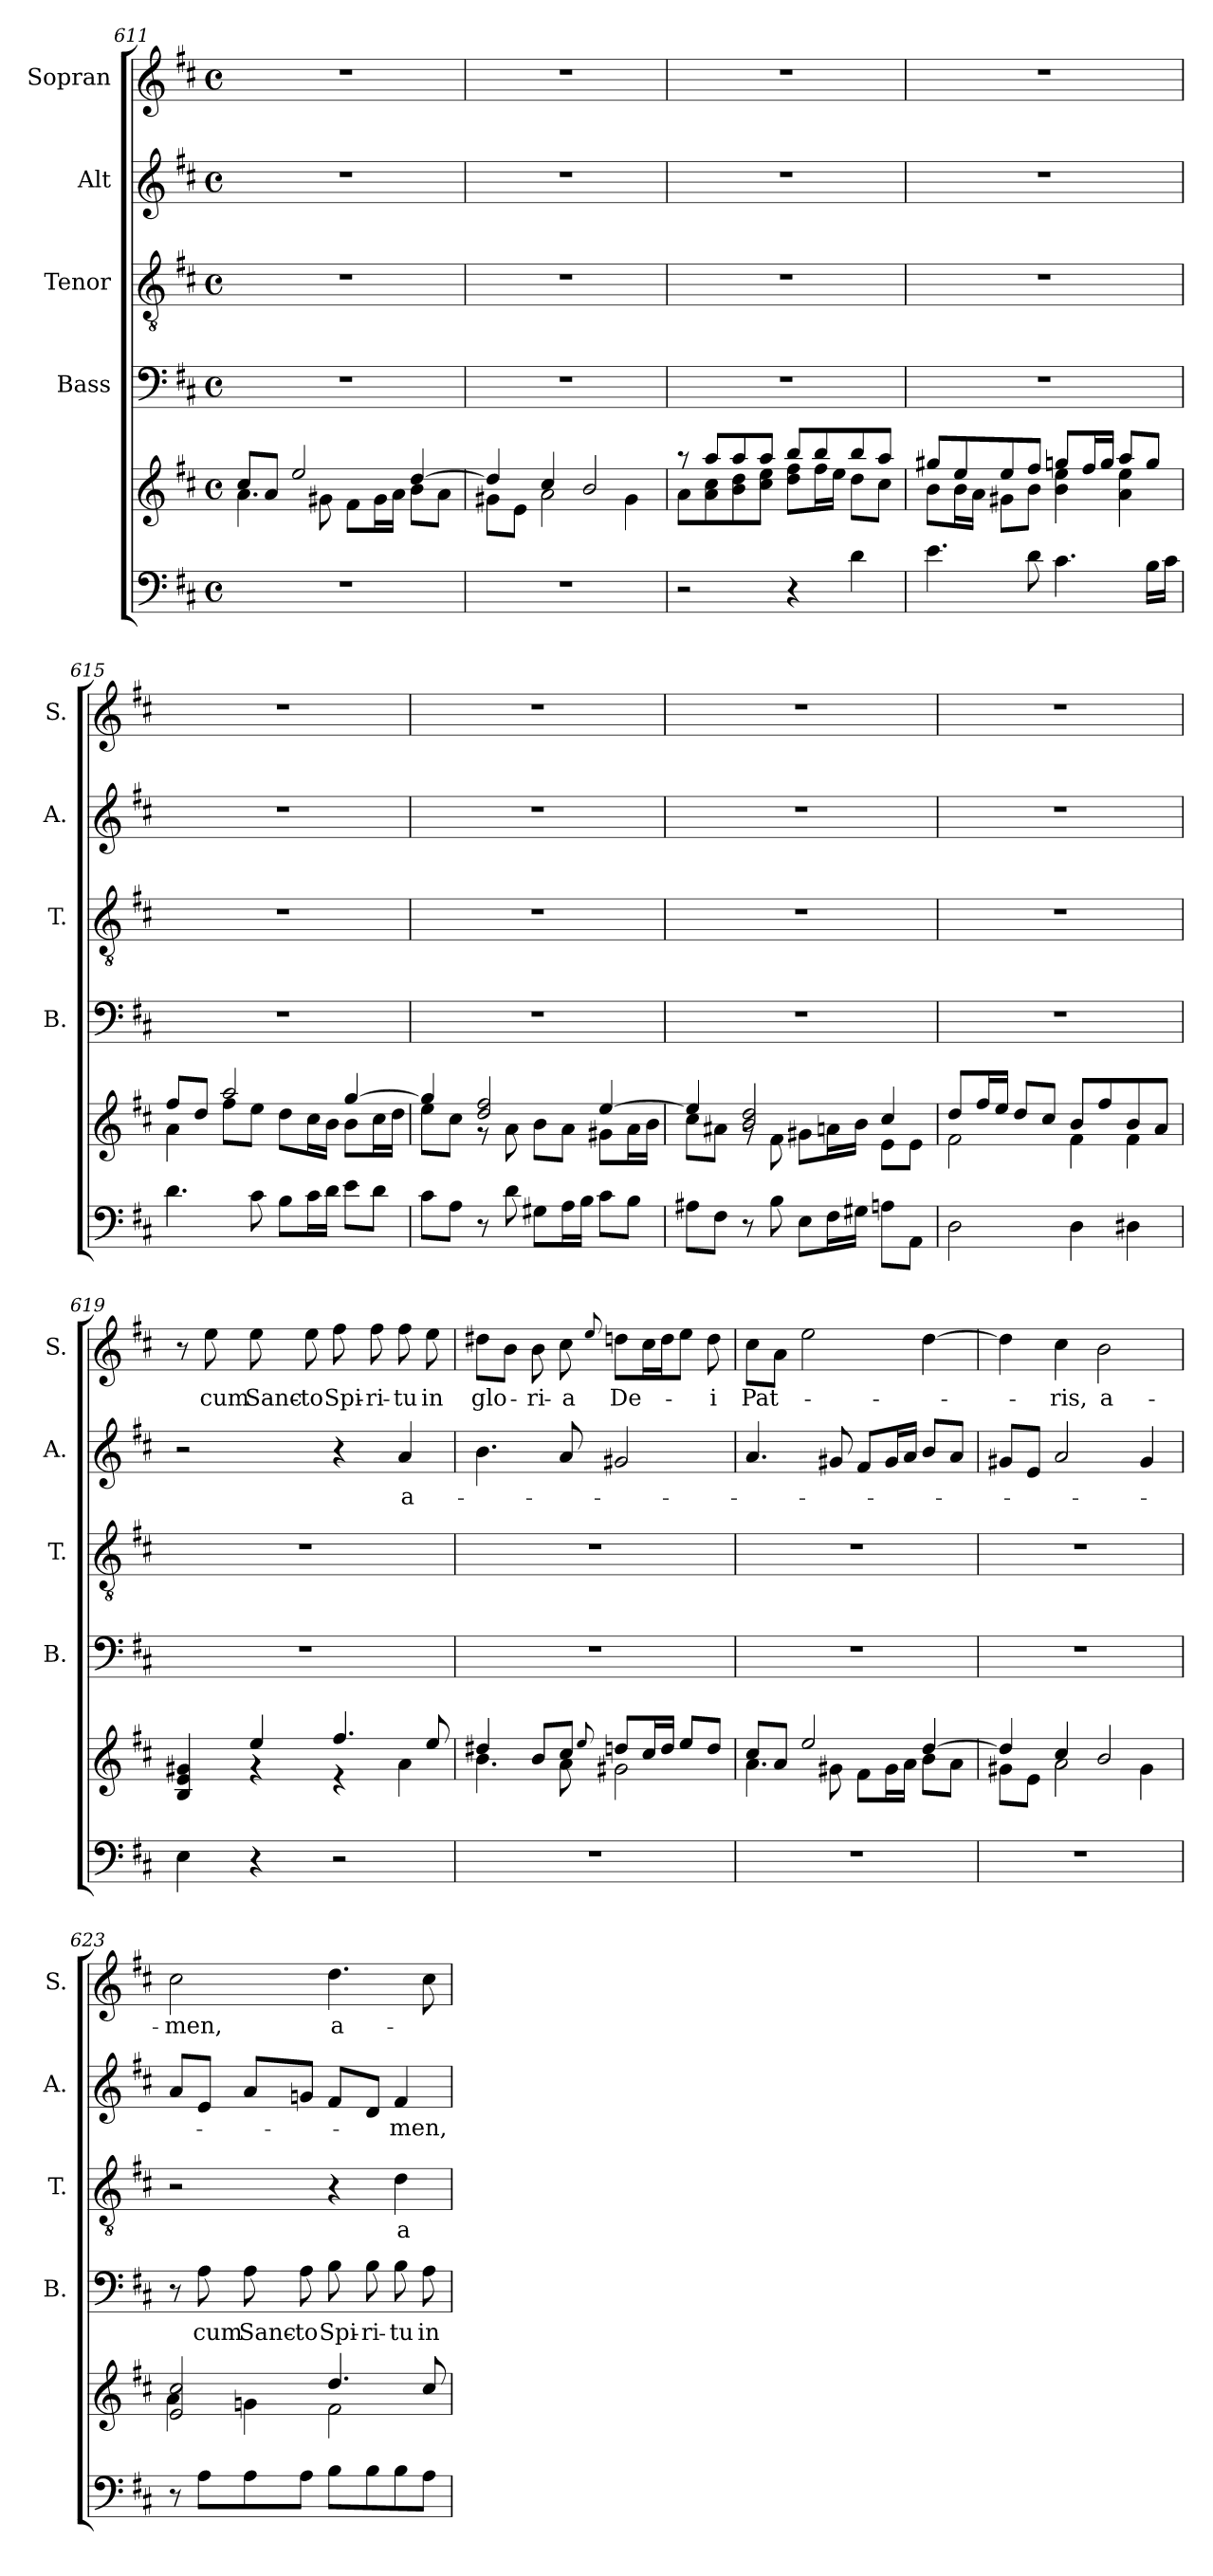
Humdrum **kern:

**kern	**kern	**kern	**text	**kern	**text	**kern	**text	**kern	**text
*part5	*part5	*part4	*part4	*part3	*part3	*part2	*part2	*part1	*part1
*staff6	*staff5	*staff4	*staff4	*staff3	*staff3	*staff2	*staff2	*staff1	*staff1
*	*	*I"Bass	*	*I"Tenor	*	*I"Alt	*	*I"Sopran	*
*	*	*I'B.	*	*I'T.	*	*I'A.	*	*I'S.	*
*clefF4	*clefG2	*clefF4	*	*clefGv2	*	*clefG2	*	*clefG2	*
*k[f#c#]	*k[f#c#]	*k[f#c#]	*	*k[f#c#]	*	*k[f#c#]	*	*k[f#c#]	*
*D:	*D:	*D:	*	*D:	*	*D:	*	*D:	*
*M4/4	*M4/4	*M4/4	*	*M4/4	*	*M4/4	*	*M4/4	*
*met(c)	*met(c)	*met(c)	*	*met(c)	*	*met(c)	*	*met(c)	*
=611	=611	=611	=611	=611	=611	=611	=611	=611	=611
*	*^	*	*	*	*	*	*	*	*
1r	8cc#/L	4.a\	1r	.	1r	.	1r	.	1r	.
.	8a/J	.	.	.	.	.	.	.	.	.
.	2ee/	.	.	.	.	.	.	.	.	.
.	.	8g#X\	.	.	.	.	.	.	.	.
.	.	8f#\L	.	.	.	.	.	.	.	.
.	.	16g#\L	.	.	.	.	.	.	.	.
.	.	16a\JJ	.	.	.	.	.	.	.	.
.	[>4dd/	8b\L	.	.	.	.	.	.	.	.
.	.	8a\J	.	.	.	.	.	.	.	.
=612	=612	=612	=612	=612	=612	=612	=612	=612	=612	=612
1r	4dd/]	8g#X\L	1r	.	1r	.	1r	.	1r	.
.	.	8e\J	.	.	.	.	.	.	.	.
.	4cc#/	2a\	.	.	.	.	.	.	.	.
.	2b/	.	.	.	.	.	.	.	.	.
.	.	4g#\	.	.	.	.	.	.	.	.
!!LO:LB:g=z
=613	=613	=613	=613	=613	=613	=613	=613	=613	=613	=613
2r	8raa	8a\L	1r	.	1r	.	1r	.	1r	.
.	8aa/L	8a\ 8cc#\	.	.	.	.	.	.	.	.
.	8aa/	8b\ 8dd\	.	.	.	.	.	.	.	.
.	8aa/J	8cc#\ 8ee\J	.	.	.	.	.	.	.	.
4r	8bb/L	8dd\ 8ff#\L	.	.	.	.	.	.	.	.
.	8bb/	16ff#\L	.	.	.	.	.	.	.	.
.	.	16ee\JJ	.	.	.	.	.	.	.	.
4d\	8bb/	8dd\L	.	.	.	.	.	.	.	.
.	8aa/J	8cc#\J	.	.	.	.	.	.	.	.
=614	=614	=614	=614	=614	=614	=614	=614	=614	=614	=614
4.e\	8gg#X/L	8b\L	1r	.	1r	.	1r	.	1r	.
.	8ee/	16b\L	.	.	.	.	.	.	.	.
.	.	16a\JJ	.	.	.	.	.	.	.	.
.	8ee/	8g#X\L	.	.	.	.	.	.	.	.
8d\	8ff#/J	8b\J	.	.	.	.	.	.	.	.
4.c#\	8ggn/L	4b\ 4ee\	.	.	.	.	.	.	.	.
.	16ff#/L	.	.	.	.	.	.	.	.	.
.	16gg/JJ	.	.	.	.	.	.	.	.	.
.	8aa/L	4a\ 4ee\	.	.	.	.	.	.	.	.
16B\LL	8gg/J	.	.	.	.	.	.	.	.	.
16c#\JJ	.	.	.	.	.	.	.	.	.	.
=615	=615	=615	=615	=615	=615	=615	=615	=615	=615	=615
4.d\	8ff#/L	4a\	1r	.	1r	.	1r	.	1r	.
.	8dd/J	.	.	.	.	.	.	.	.	.
.	2aa/	8ff#\L	.	.	.	.	.	.	.	.
8c#\	.	8ee\J	.	.	.	.	.	.	.	.
8B\L	.	8dd\L	.	.	.	.	.	.	.	.
16c#\L	.	16cc#\L	.	.	.	.	.	.	.	.
16d\JJ	.	16b\JJ	.	.	.	.	.	.	.	.
8e\L	[>4gg/	8b\L	.	.	.	.	.	.	.	.
8d\J	.	16cc#\L	.	.	.	.	.	.	.	.
.	.	16dd\JJ	.	.	.	.	.	.	.	.
!!LO:PB:g=z
=616	=616	=616	=616	=616	=616	=616	=616	=616	=616	=616
8c#\L	4gg/]	8ee\L	1r	.	1r	.	1r	.	1r	.
8A\J	.	8cc#\J	.	.	.	.	.	.	.	.
8r	2dd/ 2ff#/	8rg	.	.	.	.	.	.	.	.
8d\	.	8a\	.	.	.	.	.	.	.	.
8G#X\L	.	8b\L	.	.	.	.	.	.	.	.
16A\L	.	8a\J	.	.	.	.	.	.	.	.
16B\JJ	.	.	.	.	.	.	.	.	.	.
8c#\L	[>4ee/	8g#X\L	.	.	.	.	.	.	.	.
8B\J	.	16a\L	.	.	.	.	.	.	.	.
.	.	16b\JJ	.	.	.	.	.	.	.	.
=617	=617	=617	=617	=617	=617	=617	=617	=617	=617	=617
8A#X\L	4ee/]	8cc#\L	1r	.	1r	.	1r	.	1r	.
8F#\J	.	8a#X\J	.	.	.	.	.	.	.	.
8r	2b/ 2dd/	8rf	.	.	.	.	.	.	.	.
8B\	.	8f#\	.	.	.	.	.	.	.	.
8E\L	.	8g#X\L	.	.	.	.	.	.	.	.
16F#\L	.	16an\L	.	.	.	.	.	.	.	.
16G#X\JJ	.	16b\JJ	.	.	.	.	.	.	.	.
8An\L	4cc#/	8e\L	.	.	.	.	.	.	.	.
8AA\J	.	8e\J	.	.	.	.	.	.	.	.
=618	=618	=618	=618	=618	=618	=618	=618	=618	=618	=618
2D\	8dd/L	2f#\	1r	.	1r	.	1r	.	1r	.
.	16ff#/L	.	.	.	.	.	.	.	.	.
.	16ee/JJ	.	.	.	.	.	.	.	.	.
.	8dd/L	.	.	.	.	.	.	.	.	.
.	8cc#/J	.	.	.	.	.	.	.	.	.
4D\	8b/L	4f#\	.	.	.	.	.	.	.	.
.	8ff#/	.	.	.	.	.	.	.	.	.
4D#X\	8b/	4f#\	.	.	.	.	.	.	.	.
.	8a/J	.	.	.	.	.	.	.	.	.
=619	=619	=619	=619	=619	=619	=619	=619	=619	=619	=619
4E\	4B/ 4e/ 4g#X/	4ryy	1r	.	1r	.	2r	.	8r	.
!	!	!	!	!	!	!	!	!	!	!LO:LY:b
.	.	.	.	.	.	.	.	.	8ee\	cum
!	!	!	!	!	!	!	!	!	!	!LO:LY:b
4r	4ee/	4rf	.	.	.	.	.	.	8ee\	Sanc-
!	!	!	!	!	!	!	!	!	!	!LO:LY:b
.	.	.	.	.	.	.	.	.	8ee\	-to
!	!	!	!	!	!	!	!	!	!	!LO:LY:b
2r	4.ff#/	4re	.	.	.	.	4r	.	8ff#\	Spi-
!	!	!	!	!	!	!	!	!	!	!LO:LY:b
.	.	.	.	.	.	.	.	.	8ff#\	-ri-
!	!	!	!	!	!	!	!	!LO:LY:b	!	!LO:LY:b
.	.	4a\	.	.	.	.	4a/	a-	8ff#\	-tu
!	!	!	!	!	!	!	!	!	!	!LO:LY:b
.	8ee/	.	.	.	.	.	.	.	8ee\	in
!!LO:LB:g=z
=620	=620	=620	=620	=620	=620	=620	=620	=620	=620	=620
!	!	!	!	!	!	!	!	!	!	!LO:LY:b
1r	4dd#X/	4.b\	1r	.	1r	.	4.b\	.	8dd#X\L	glo-
.	.	.	.	.	.	.	.	.	8b\J	.
!	!	!	!	!	!	!	!	!	!	!LO:LY:b
.	8b/L	.	.	.	.	.	.	.	8b\	-ri-
!	!	!	!	!	!	!	!	!	!	!LO:LY:b
.	8cc#/J	8a\	.	.	.	.	8a/	.	8cc#\	-a
.	8qqee/	.	.	.	.	.	.	.	8qqee/	.
!	!	!	!	!	!	!	!	!	!	!LO:LY:b
.	8ddn/L	2g#X\	.	.	.	.	2g#X/	.	8ddn\L	De-
.	16cc#/L	.	.	.	.	.	.	.	16cc#\L	.
.	16dd/JJ	.	.	.	.	.	.	.	16dd\J	.
.	8ee/L	.	.	.	.	.	.	.	8ee\J	.
!	!	!	!	!	!	!	!	!	!	!LO:LY:b
.	8dd/J	.	.	.	.	.	.	.	8dd\	-i
=621	=621	=621	=621	=621	=621	=621	=621	=621	=621	=621
!	!	!	!	!	!	!	!	!	!	!LO:LY:b
1r	8cc#/L	4.a\	1r	.	1r	.	4.a/	.	8cc#\L	Pat-
.	8a/J	.	.	.	.	.	.	.	8a\J	.
.	2ee/	.	.	.	.	.	.	.	2ee\	.
.	.	8g#X\	.	.	.	.	8g#X/	.	.	.
.	.	8f#\L	.	.	.	.	8f#/L	.	.	.
.	.	16g#\L	.	.	.	.	16g#/L	.	.	.
.	.	16a\JJ	.	.	.	.	16a/JJ	.	.	.
.	[>4dd/	8b\L	.	.	.	.	8b/L	.	[4dd\	.
.	.	8a\J	.	.	.	.	8a/J	.	.	.
=622	=622	=622	=622	=622	=622	=622	=622	=622	=622	=622
1r	4dd/]	8g#X\L	1r	.	1r	.	8g#X/L	.	4dd\]	.
.	.	8e\J	.	.	.	.	8e/J	.	.	.
!	!	!	!	!	!	!	!	!	!	!LO:LY:b
.	4cc#/	2a\	.	.	.	.	2a/	.	4cc#\	-ris,
!	!	!	!	!	!	!	!	!	!	!LO:LY:b
.	2b/	.	.	.	.	.	.	.	2b\	a-
.	.	4g#\	.	.	.	.	4g#/	.	.	.
=623	=623	=623	=623	=623	=623	=623	=623	=623	=623	=623
!	!	!	!	!	!	!	!	!	!	!LO:LY:b
8r	2e/ 2cc#/	4a\	8r	.	2r	.	8a/L	.	2cc#\	-men,
!	!	!	!	!LO:LY:b	!	!	!	!	!	!
8A\L	.	.	8A\	cum	.	.	8e/J	.	.	.
!	!	!	!	!LO:LY:b	!	!	!	!	!	!
8A\	.	4gn\	8A\	Sanc-	.	.	8a/L	.	.	.
!	!	!	!	!LO:LY:b	!	!	!	!	!	!
8A\J	.	.	8A\	-to	.	.	8gn/J	.	.	.
!	!	!	!	!LO:LY:b	!	!	!	!	!	!LO:LY:b
8B\L	4.dd/	2f#\	8B\	Spi-	4r	.	8f#/L	.	4.dd\	a-
!	!	!	!	!LO:LY:b	!	!	!	!	!	!
8B\	.	.	8B\	-ri-	.	.	8d/J	.	.	.
!	!	!	!	!LO:LY:b	!	!LO:LY:b	!	!LO:LY:b	!	!
8B\	.	.	8B\	-tu	4d\	a-	4f#/	-men,	.	.
!	!	!	!	!LO:LY:b	!	!	!	!	!	!
8A\J	8cc#/	.	8A\	in	.	.	.	.	8cc#\	.
*	*v	*v	*	*	*	*	*	*	*	*
=	=	=	=	=	=	=	=	=	=
*-	*-	*-	*-	*-	*-	*-	*-	*-	*-
